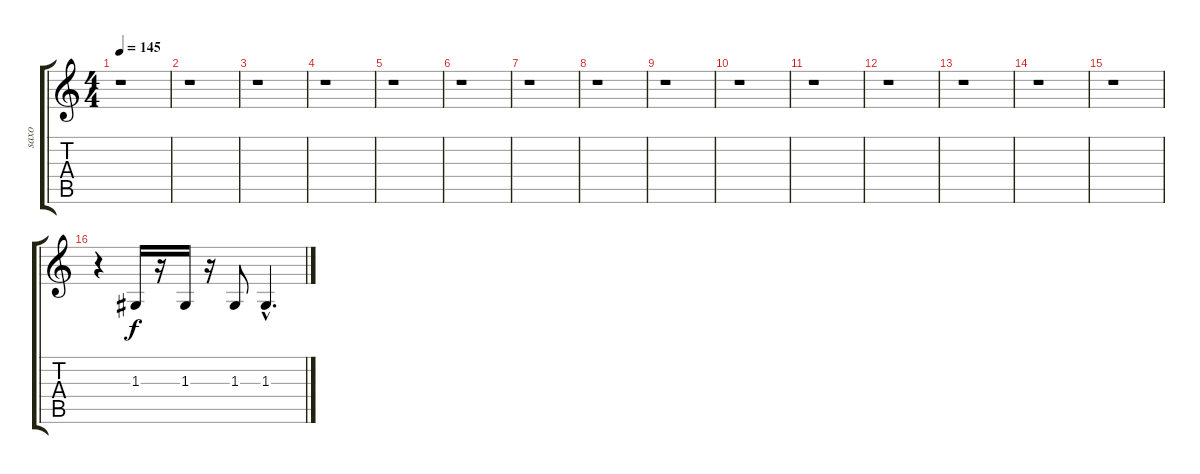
\track ("saxo" "saxo") {instrument tenorsax}
\staff {score tabs}
\tuning (E4 B3 G3 D3 A2 E2) {hide}
\ts (4 4)
\tempo 145
\clef g2
\ks c
r.1{dy f} |
r.1 |
r.1 |
r.1 |
r.1 |
r.1 |
r.1 |
r.1 |
r.1 |
r.1 |
r.1 |
r.1 |
r.1 |
r.1 |
r.1 |
r.4 1.3.16 r.16 1.3.16 r.16 1.3.8 1.3{hac}.4{d}
